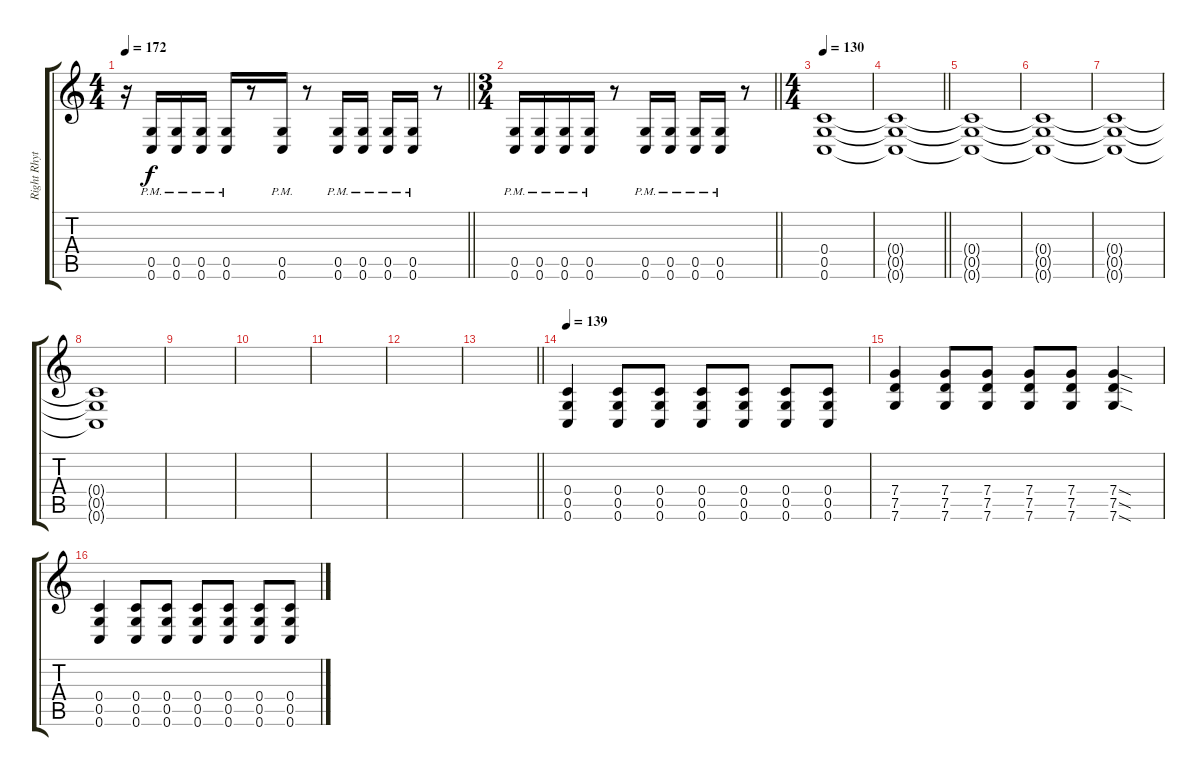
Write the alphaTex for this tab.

\track ("Right Rhythm" "Right Rhyt") {instrument distortionguitar}
\staff {score tabs}
\tuning (D4 A3 F3 C3 G2 C2) {hide}
\ts (4 4)
\tempo 172
\clef g2
\barLineRight lightlight
\ks c
r.16{dy f} (0.5{pm} 0.6{pm}).16 (0.5{pm} 0.6{pm}).16 (0.5{pm} 0.6{pm}).16 (0.5{pm} 0.6{pm}).16 r.8 (0.5{pm} 0.6{pm}).16 r.8 (0.5{pm} 0.6{pm}).16 (0.5{pm} 0.6{pm}).16 (0.5{pm} 0.6{pm}).16 (0.5{pm} 0.6{pm}).16 r.8 |
\ts (3 4)
\section ("" "")
\barLineRight lightlight
(0.5{pm} 0.6{pm}).16 (0.5{pm} 0.6{pm}).16 (0.5{pm} 0.6{pm}).16 (0.5{pm} 0.6{pm}).16 r.8 (0.5{pm} 0.6{pm}).16 (0.5{pm} 0.6{pm}).16 (0.5{pm} 0.6{pm}).16 (0.5{pm} 0.6{pm}).16 r.8 |
\ts (4 4)
\section ("" "")
\tempo 130
(0.4 0.5 0.6).1 |
\barLineRight lightlight
(0.4{t} 0.5{t} 0.6{t}).1 |
\section ("" "")
(0.4{t} 0.5{t} 0.6{t}).1{volume 0} |
(0.4{t} 0.5{t} 0.6{t}).1 |
(0.4{t} 0.5{t} 0.6{t}).1 |
(0.4{t} 0.5{t} 0.6{t}).1 |
|
|
|
|
\barLineRight lightlight
|
\section ("" "")
\tempo 139
(0.4 0.5 0.6).4 (0.4 0.5 0.6).8 (0.4 0.5 0.6).8 (0.4 0.5 0.6).8 (0.4 0.5 0.6).8 (0.4 0.5 0.6).8 (0.4 0.5 0.6).8 |
(7.4 7.5 7.6).4 (7.4 7.5 7.6).8 (7.4 7.5 7.6).8 (7.4 7.5 7.6).8 (7.4 7.5 7.6).8 (7.4{sod} 7.5{sod} 7.6{sod}).4 |
(0.4 0.5 0.6).4 (0.4 0.5 0.6).8 (0.4 0.5 0.6).8 (0.4 0.5 0.6).8 (0.4 0.5 0.6).8 (0.4 0.5 0.6).8 (0.4 0.5 0.6).8
